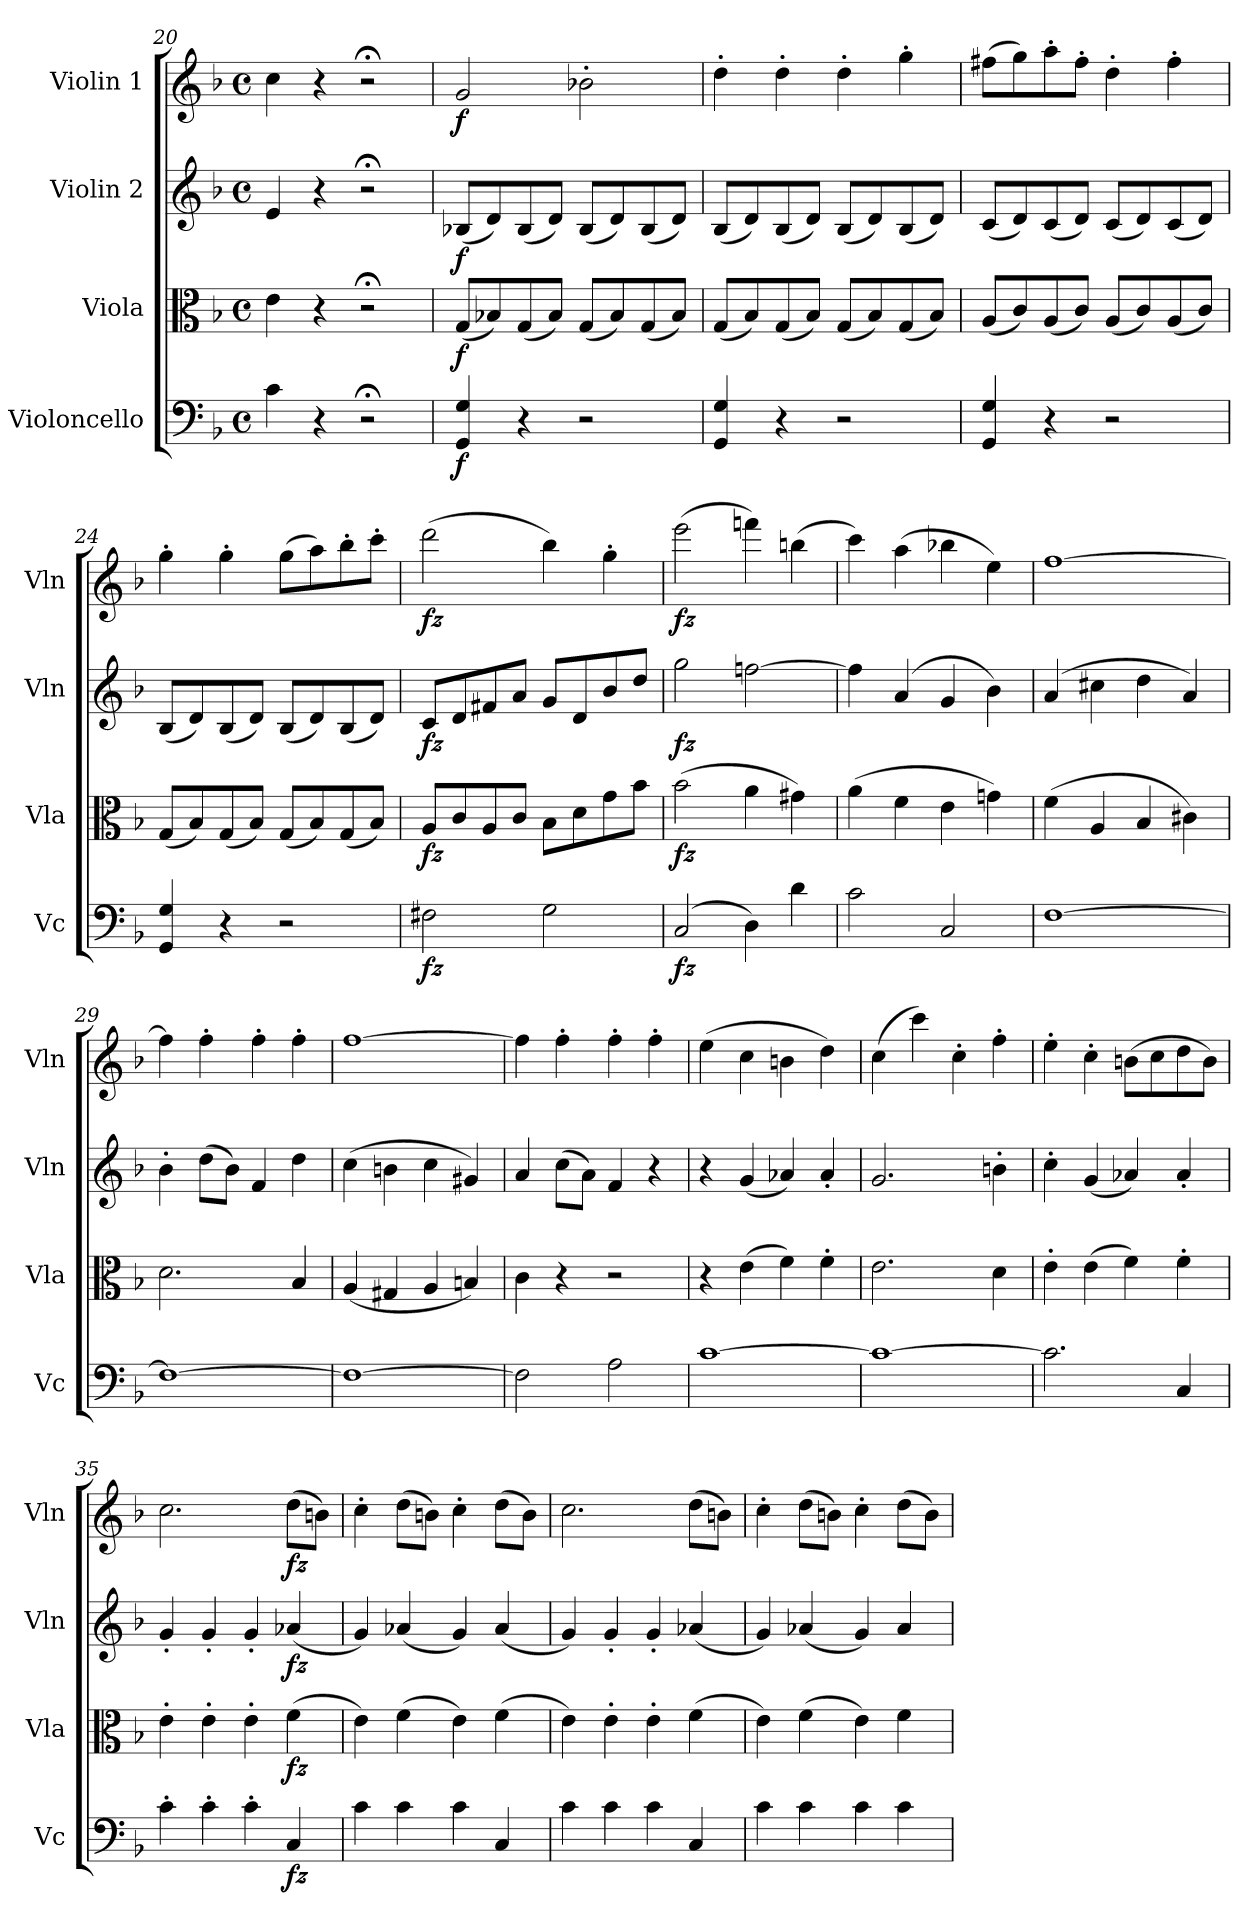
**kern	**dynam	**kern	**dynam	**kern	**dynam	**kern	**dynam
*part4	*part4	*part3	*part3	*part2	*part2	*part1	*part1
*staff4	*staff4	*staff3	*staff3	*staff2	*staff2	*staff1	*staff1
*I"Violoncello	*	*I"Viola	*	*I"Violin 2	*	*I"Violin 1	*
*I'Vc	*	*I'Vla	*	*I'Vln	*	*I'Vln	*
*clefF4	*	*clefC3	*	*clefG2	*	*clefG2	*
*k[b-]	*	*k[b-]	*	*k[b-]	*	*k[b-]	*
*M4/4	*	*M4/4	*	*M4/4	*	*M4/4	*
*met(c)	*	*met(c)	*	*met(c)	*	*met(c)	*
=20	=20	=20	=20	=20	=20	=20	=20
4c\	.	4e\	.	4e/	.	4cc\	.
4r	.	4r	.	4r	.	4r	.
2r;<	.	2r;<	.	2r;<	.	2r;<	.
=21	=21	=21	=21	=21	=21	=21	=21
!	!LO:DY:b	!	!LO:DY:b	!	!LO:DY:b	!	!LO:DY:b
4GG/ 4G/	f	(8G/L	f	(8B-X/L	f	2g/	f
.	.	8B-X/)	.	8d/)	.	.	.
4r	.	(8G/	.	(8B-/	.	.	.
.	.	8B-/J)	.	8d/J)	.	.	.
2r	.	(8G/L	.	(8B-/L	.	2b-X'\	.
.	.	8B-/)	.	8d/)	.	.	.
.	.	(8G/	.	(8B-/	.	.	.
.	.	8B-/J)	.	8d/J)	.	.	.
=22	=22	=22	=22	=22	=22	=22	=22
4GG/ 4G/	.	(8G/L	.	(8B-/L	.	4dd'\	.
.	.	8B-/)	.	8d/)	.	.	.
4r	.	(8G/	.	(8B-/	.	4dd'\	.
.	.	8B-/J)	.	8d/J)	.	.	.
2r	.	(8G/L	.	(8B-/L	.	4dd'\	.
.	.	8B-/)	.	8d/)	.	.	.
.	.	(8G/	.	(8B-/	.	4gg'\	.
.	.	8B-/J)	.	8d/J)	.	.	.
=23	=23	=23	=23	=23	=23	=23	=23
4GG/ 4G/	.	(8A/L	.	(8c/L	.	(8ff#X\L	.
.	.	8c/)	.	8d/)	.	8gg\)	.
4r	.	(8A/	.	(8c/	.	8aa'\	.
.	.	8c/J)	.	8d/J)	.	8ff#'\J	.
2r	.	(8A/L	.	(8c/L	.	4dd'\	.
.	.	8c/)	.	8d/)	.	.	.
.	.	(8A/	.	(8c/	.	4ff#'\	.
.	.	8c/J)	.	8d/J)	.	.	.
!!LO:LB:g=z
=24	=24	=24	=24	=24	=24	=24	=24
4GG/ 4G/	.	(8G/L	.	(8B-/L	.	4gg'\	.
.	.	8B-/)	.	8d/)	.	.	.
4r	.	(8G/	.	(8B-/	.	4gg'\	.
.	.	8B-/J)	.	8d/J)	.	.	.
2r	.	(8G/L	.	(8B-/L	.	(8gg\L	.
.	.	8B-/)	.	8d/)	.	8aa\)	.
.	.	(8G/	.	(8B-/	.	8bb-'\	.
.	.	8B-/J)	.	8d/J)	.	8ccc'\J	.
!!LO:PB:g=z
=25	=25	=25	=25	=25	=25	=25	=25
!	!LO:DY:b	!	!LO:DY:b	!	!LO:DY:b	!	!LO:DY:b
2F#X\	fz	8A/L	fz	8c/L	fz	(2ddd\	fz
.	.	8c/	.	8d/	.	.	.
.	.	8A/	.	8f#X/	.	.	.
.	.	8c/J	.	8a/J	.	.	.
2G\	.	8B-\L	.	8g/L	.	4bb-\)	.
.	.	8d\	.	8d/	.	.	.
.	.	8g\	.	8b-/	.	4gg'\	.
.	.	8b-\J	.	8dd/J	.	.	.
=26	=26	=26	=26	=26	=26	=26	=26
!	!LO:DY:b	!	!LO:DY:b	!	!LO:DY:b	!	!LO:DY:b
(2C/	fz	(2b-\	fz	2gg\	fz	(2eee\	fz
4D\)	.	4a\	.	[2ffn\	.	4fffn\)	.
4d\	.	4g#X\)	.	.	.	(4bbn\	.
=27	=27	=27	=27	=27	=27	=27	=27
2c\	.	(4a\	.	4ff\]	.	4ccc\)	.
.	.	4f\	.	(4a/	.	(4aa\	.
2C/	.	4e\	.	4g/	.	4bb-X\	.
.	.	4gn\)	.	4b-\)	.	4ee\)	.
=28	=28	=28	=28	=28	=28	=28	=28
[1F	.	(4f\	.	(4a/	.	[1ff	.
.	.	4A/	.	4cc#X\	.	.	.
.	.	4B-/	.	4dd\	.	.	.
.	.	4c#X\)	.	4a/)	.	.	.
=29	=29	=29	=29	=29	=29	=29	=29
1F_	.	2.d\	.	4b-'\	.	4ff\]	.
.	.	.	.	(8dd\L	.	4ff'\	.
.	.	.	.	8b-\J)	.	.	.
.	.	.	.	4f/	.	4ff'\	.
.	.	4B-/	.	4dd\	.	4ff'\	.
=30	=30	=30	=30	=30	=30	=30	=30
1F_	.	(4A/	.	(4cc\	.	[1ff	.
.	.	4G#X/	.	4bn\	.	.	.
.	.	4A/	.	4cc\	.	.	.
.	.	4Bn/)	.	4g#X/)	.	.	.
=31	=31	=31	=31	=31	=31	=31	=31
2F\]	.	4c\	.	4a/	.	4ff\]	.
.	.	4r	.	(8cc\L	.	4ff'\	.
.	.	.	.	8a\J)	.	.	.
2A\	.	2r	.	4f/	.	4ff'\	.
.	.	.	.	4r	.	4ff'\	.
!!LO:LB:g=z
=32	=32	=32	=32	=32	=32	=32	=32
[1c	.	4r	.	4r	.	(4ee\	.
.	.	(4e\	.	(4g/	.	4cc\	.
.	.	4f\)	.	4a-X/)	.	4bn\	.
.	.	4f'\	.	4a-'/	.	4dd\)	.
=33	=33	=33	=33	=33	=33	=33	=33
1c_	.	2.e\	.	2.g/	.	(4cc\	.
.	.	.	.	.	.	4ccc\)	.
.	.	.	.	.	.	4cc'\	.
.	.	4d\	.	4bn'\	.	4ff'\	.
=34	=34	=34	=34	=34	=34	=34	=34
2.c\]	.	4e'\	.	4cc'\	.	4ee'\	.
.	.	(4e\	.	(4g/	.	4cc'\	.
.	.	4f\)	.	4a-X/)	.	(8bn\L	.
.	.	.	.	.	.	8cc\	.
4C/	.	4f'\	.	4a-'/	.	8dd\	.
.	.	.	.	.	.	8b\J)	.
=35	=35	=35	=35	=35	=35	=35	=35
4c'\	.	4e'\	.	4g'/	.	2.cc\	.
4c'\	.	4e'\	.	4g'/	.	.	.
4c'\	.	4e'\	.	4g'/	.	.	.
!	!LO:DY:b	!	!LO:DY:b	!	!LO:DY:b	!	!LO:DY:b
4C/	fz	(4f\	fz	(4a-X/	fz	(8dd\L	fz
.	.	.	.	.	.	8bn\J)	.
=36	=36	=36	=36	=36	=36	=36	=36
4c\	.	4e\)	.	4g/)	.	4cc'\	.
4c\	.	(4f\	.	(4a-X/	.	(8dd\L	.
.	.	.	.	.	.	8bn\J)	.
4c\	.	4e\)	.	4g/)	.	4cc'\	.
4C/	.	(4f\	.	(4a-/	.	(8dd\L	.
.	.	.	.	.	.	8b\J)	.
=37	=37	=37	=37	=37	=37	=37	=37
4c\	.	4e\)	.	4g/)	.	2.cc\	.
4c\	.	4e'\	.	4g'/	.	.	.
4c\	.	4e'\	.	4g'/	.	.	.
4C/	.	(4f\	.	(4a-X/	.	(8dd\L	.
.	.	.	.	.	.	8bn\J)	.
=38	=38	=38	=38	=38	=38	=38	=38
4c\	.	4e\)	.	4g/)	.	4cc'\	.
4c\	.	(4f\	.	(4a-X/	.	(8dd\L	.
.	.	.	.	.	.	8bn\J)	.
4c\	.	4e\)	.	4g/)	.	4cc'\	.
4c\	.	4f\	.	4a-/	.	(8dd\L	.
.	.	.	.	.	.	8b\J)	.
=	=	=	=	=	=	=	=
*-	*-	*-	*-	*-	*-	*-	*-
